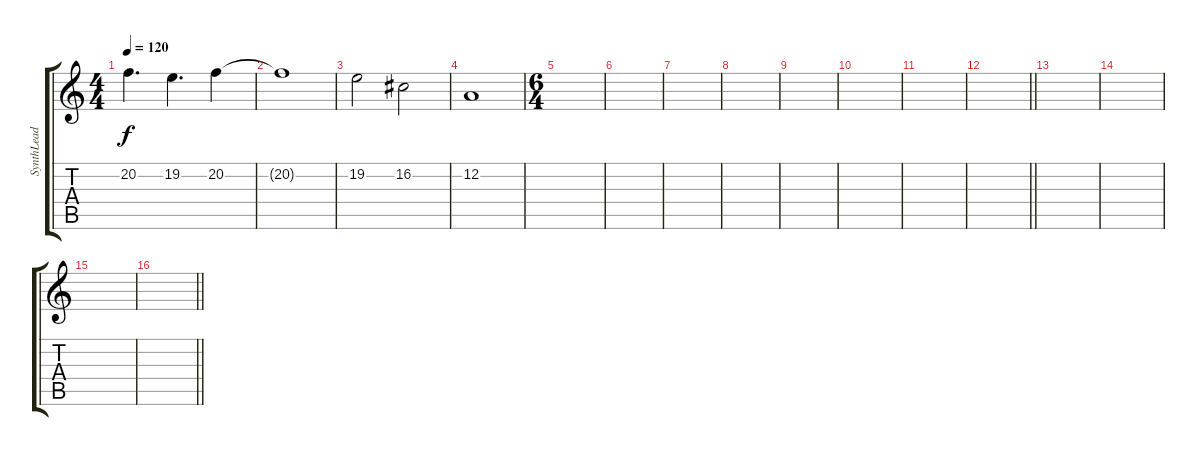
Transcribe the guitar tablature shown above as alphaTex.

\track ("SynthLead" "SynthLead") {instrument lead2sawtooth}
\staff {score tabs}
\tuning (D4 A3 F3 C3 G2 D2) {hide}
\ts (4 4)
\tempo 120
\clef g2
\ks c
20.2.4{d dy f} 19.2.4{d} 20.2.4 |
20.2{t}.1 |
19.2.2 16.2.2 |
12.2.1 |
\ts (6 4)
|
|
|
|
|
|
|
\barLineRight lightlight
|
|
|
|
\barLineRight lightlight
